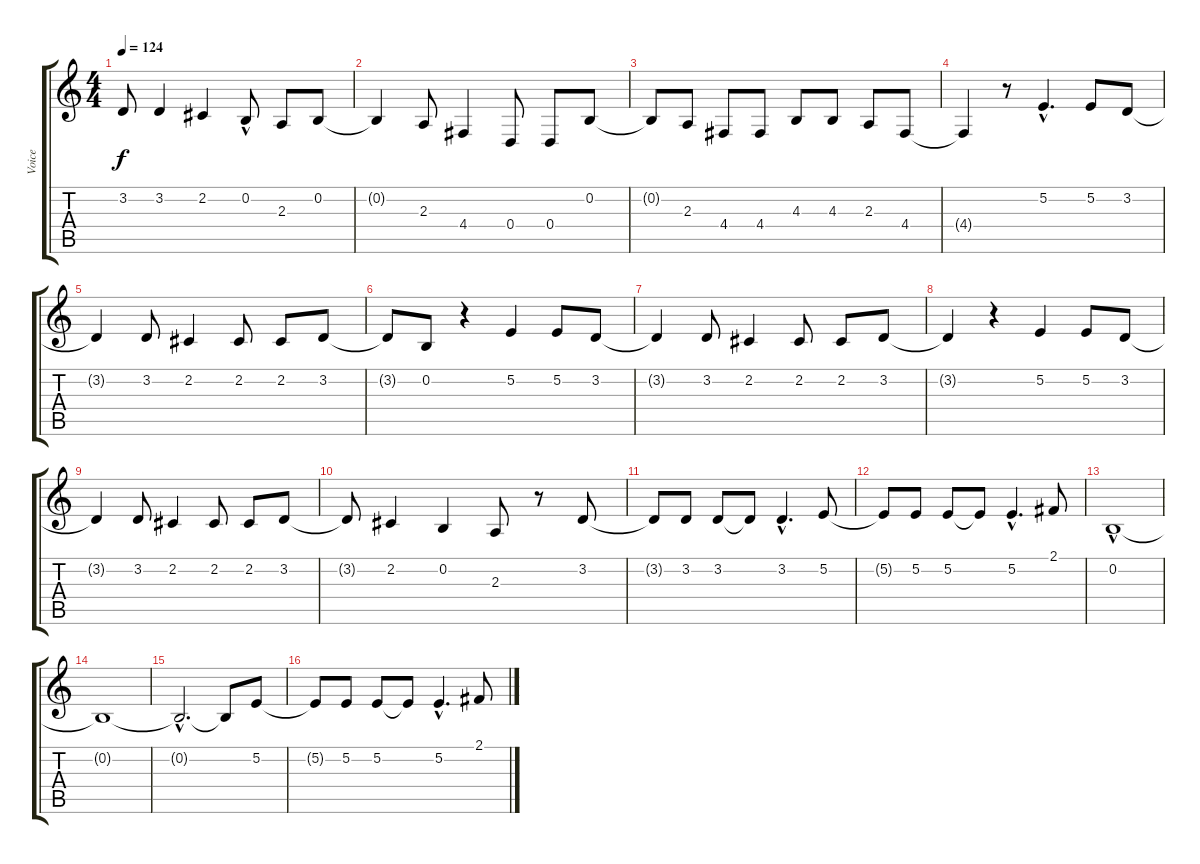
\track ("Voice" "Voice") {instrument clarinet}
\staff {score tabs}
\tuning (E4 B3 G3 D3 A2 E2) {hide}
\ts (4 4)
\tempo 124
\clef g2
\ks c
3.2.8{dy f} 3.2.4 2.2.4 0.2{hac}.8 2.3.8 0.2.8 |
0.2{t}.4 2.3.8 4.4.4 0.4.8 0.4.8 0.2.8 |
0.2{t}.8 2.3.8 4.4.8 4.4.8 4.3.8 4.3.8 2.3.8 4.4.8 |
4.4{t}.4 r.8 5.2{hac}.4{d} 5.2.8 3.2.8 |
3.2{t}.4 3.2.8 2.2.4 2.2.8 2.2.8 3.2.8 |
3.2{t}.8 0.2.8 r.4 5.2.4 5.2.8 3.2.8 |
3.2{t}.4 3.2.8 2.2.4 2.2.8 2.2.8 3.2.8 |
3.2{t}.4 r.4 5.2.4 5.2.8 3.2.8 |
3.2{t}.4 3.2.8 2.2.4 2.2.8 2.2.8 3.2.8 |
3.2{t}.8 2.2.4 0.2.4 2.3.8 r.8 3.2.8 |
3.2{t}.8 3.2.8 3.2.8 3.2{t}.8 3.2{hac}.4{d} 5.2.8 |
5.2{t}.8 5.2.8 5.2.8 5.2{t}.8 5.2{hac}.4{d} 2.1.8 |
0.2{hac}.1 |
0.2{t}.1 |
0.2{hac t}.2{d} 0.2{t}.8 5.2.8 |
5.2{t}.8 5.2.8 5.2.8 5.2{t}.8 5.2{hac}.4{d} 2.1.8
